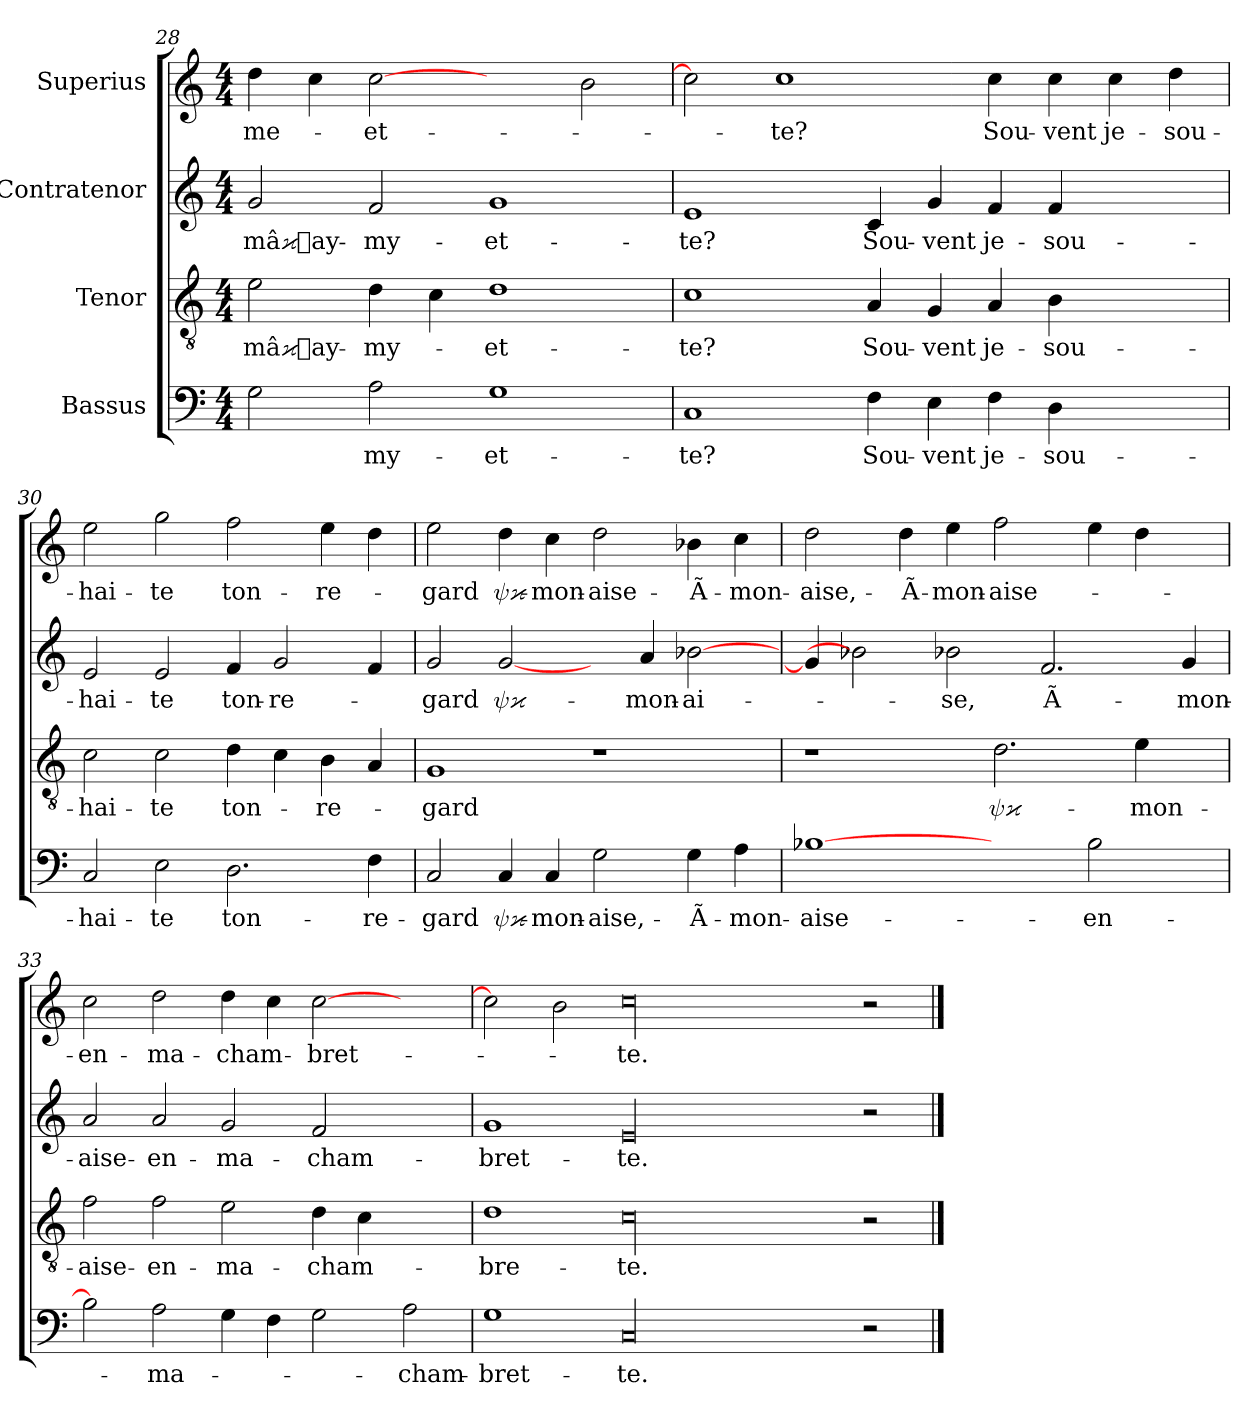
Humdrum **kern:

**kern	**text	**kern	**text	**kern	**text	**kern	**text
*part4	*part4	*part3	*part3	*part2	*part2	*part1	*part1
*staff4	*staff4	*staff3	*staff3	*staff2	*staff2	*staff1	*staff1
*I"Bassus	*	*I"Tenor	*	*I"Contratenor	*	*I"Superius	*
*clefF4	*	*clefGv2	*	*clefG2	*	*clefG2	*
*k[]	*	*k[]	*	*k[]	*	*k[]	*
*M4/4	*	*M4/4	*	*M4/4	*	*M4/4	*
=28	=28	=28	=28	=28	=28	=28	=28
2G\	.	2e\	mâay-	2g/	mâay-	4dd\	-me-
.	.	.	.	.	.	4cc\	.
2A\	-my-	4d\	-my-	2f/	-my-	[2cc\	-et-
.	.	4c\	.	.	.	.	.
1G\	-et-	1d\	-et-	1g/	-et-	2ryy	.
.	.	.	.	.	.	2b\	.
=29	=29	=29	=29	=29	=29	=29	=29
1C/	-te?	1c\	-te?	1e/	-te?	2cc\]	.
.	.	.	.	.	.	1cc\	-te?
4F\	Sou-	4A/	Sou-	4c/	Sou-	.	.
4E\	-vent	4G/	-vent	4g/	-vent	.	.
4F\	je-	4A/	je-	4f/	je-	4cc\	Sou-
4D\	sou-	4B\	sou-	4f/	sou-	4cc\	-vent
2ryy	.	2ryy	.	2ryy	.	4cc\	je-
.	.	.	.	.	.	4dd\	sou-
=30	=30	=30	=30	=30	=30	=30	=30
2C/	-hai-	2c\	-hai-	2e/	-hai-	2ee\	-hai-
2E\	-te	2c\	-te	2e/	-te	2gg\	-te
2.D\	ton-	4d\	ton-	4f/	ton-	2ff\	ton-
.	.	4c\	.	2g/	re-	.	.
.	.	4B\	re-	.	.	4ee\	re-
4F\	re-	4A/	.	4f/	.	4dd\	.
=31	=31	=31	=31	=31	=31	=31	=31
2C/	-gard	1G/	-gard	2g/	-gard	2ee\	-gard
4C/	Ã-	.	.	[2g/	Ã-	4dd\	Ã-
4C/	mon-	.	.	.	.	4cc\	mon-
2G\	aise,-	1r	.	4ryy	.	2dd\	aise-
.	.	.	.	4a/	mon-	.	.
4G\	Ã-	.	.	[2b-X\	ai-	4b-X\	Ã-
4A\	mon-	.	.	.	.	4cc\	mon-
=32	=32	=32	=32	=32	=32	=32	=32
[1B-X\	aise-	1r	.	4g/]	.	2dd\	aise,-
.	.	.	.	2b-X\]	.	.	.
.	.	.	.	.	.	4dd\	Ã-
.	.	.	.	2b-X\	-se,	4ee\	mon-
2ryy	.	2.d\	Ã-	.	.	2ff\	aise-
.	.	.	.	2.f/	Ã-	.	.
2B-\	en-	.	.	.	.	4ee\	.
.	.	4e\	mon-	.	.	4dd\	.
4ryy	.	4ryy	.	4g/	mon-	4ryy	.
=33	=33	=33	=33	=33	=33	=33	=33
2B-\]	.	2f\	aise-	2a/	aise-	2cc\	en-
2A\	ma-	2f\	en-	2a/	en-	2dd\	ma-
4G\	.	2e\	ma-	2g/	ma-	4dd\	cham-
4F\	.	.	.	.	.	4cc\	.
2G\	.	4d\	cham-	2f/	cham-	[2cc\	-bret-
.	.	4c\	.	.	.	.	.
2A\	cham-	2ryy	.	2ryy	.	2ryy	.
=34	=34	=34	=34	=34	=34	=34	=34
1G\	-bret-	1d\	-bre-	1g/	-bret-	2cc\]	.
.	.	.	.	.	.	2b\	.
00C/	-te.	00c\	-te.	00e/	-te.	00cc\	-te.
2r	.	2r	.	2r	.	2r	.
==	==	==	==	==	==	==	==
*-	*-	*-	*-	*-	*-	*-	*-
